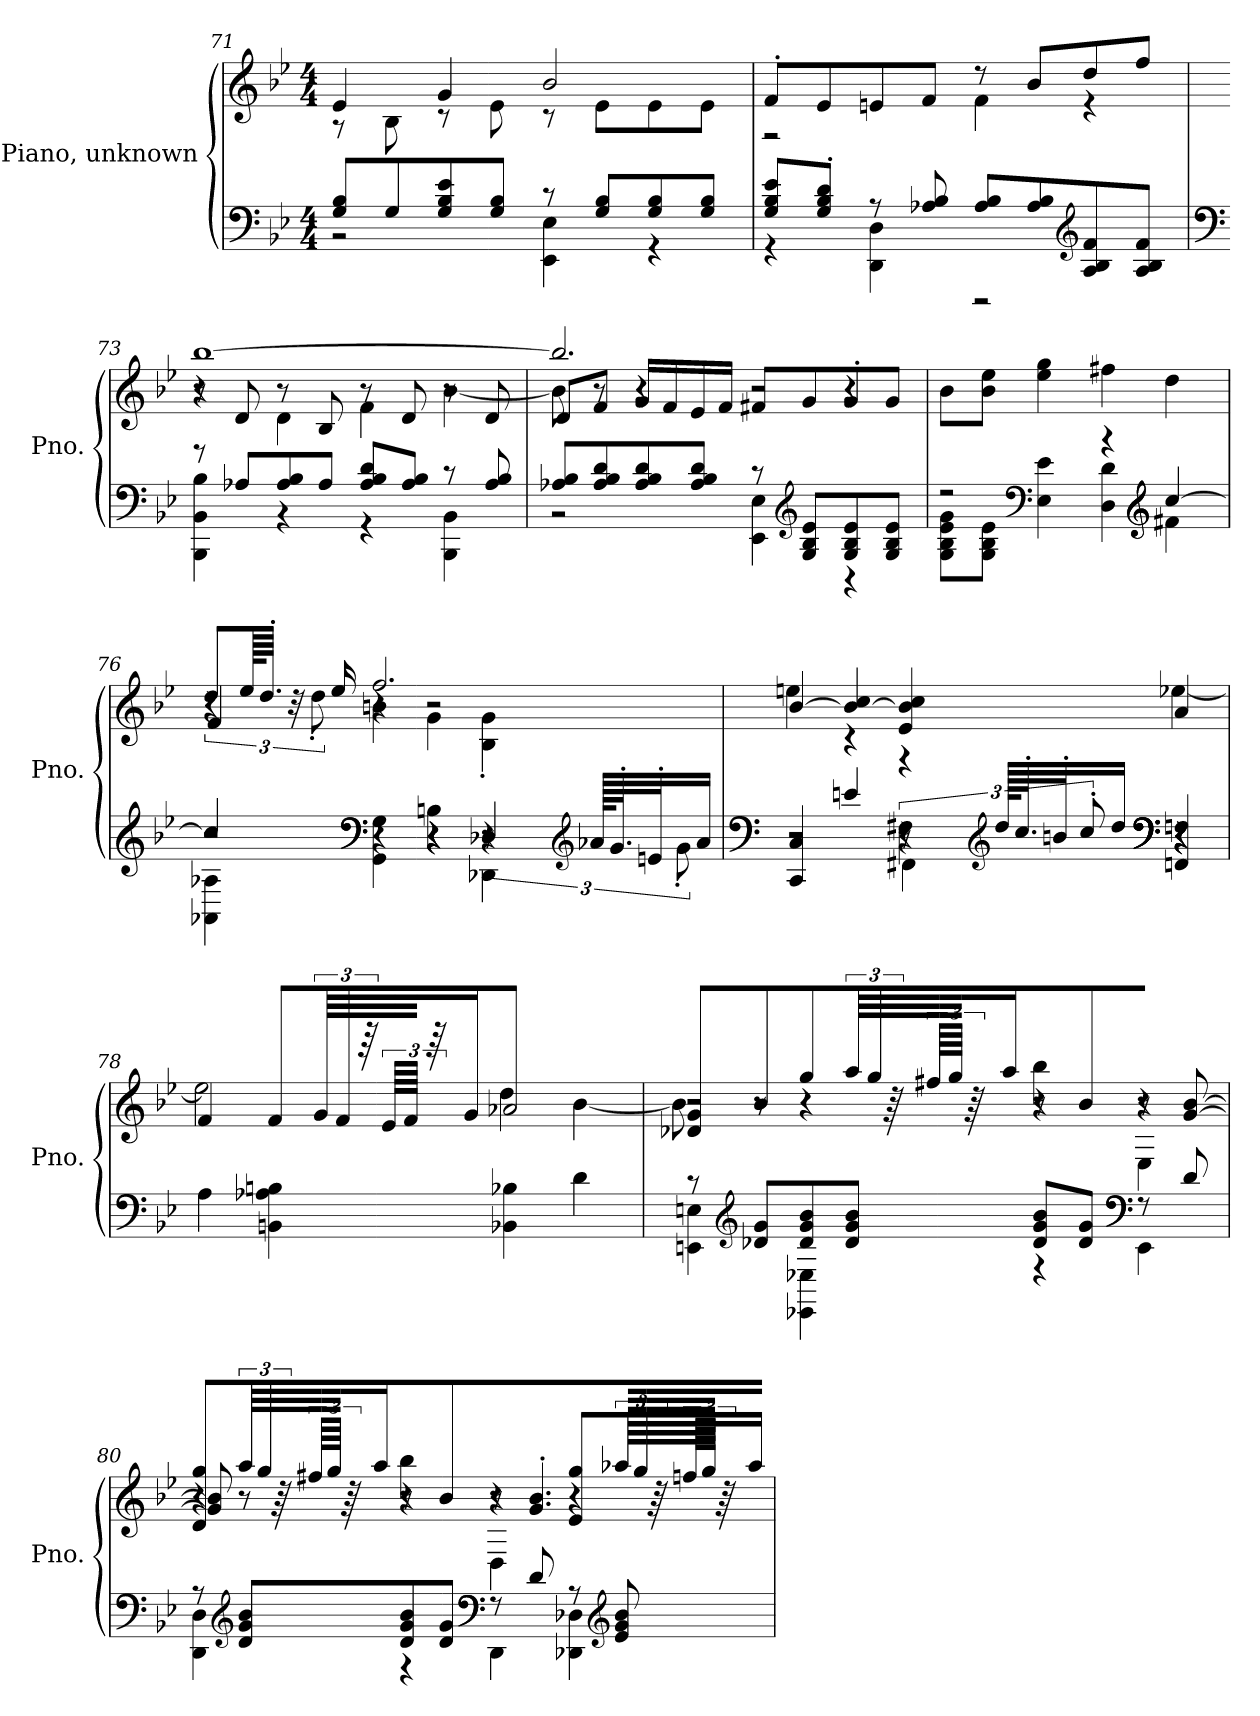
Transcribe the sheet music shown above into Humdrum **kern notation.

**kern	**kern
*part1	*part1
*staff2	*staff1
*I"Piano, unknown	*
*I'Pno.	*
*clefF4	*clefG2
*k[b-e-]	*k[b-e-]
*M4/4	*M4/4
=71	=71
*^	*^
8G/ 8B-/L	2r	4e-/	8r
8G/	.	.	8B-\
8G/ 8B-/ 8e-/	.	4g/	8r
8G/ 8B-/J	.	.	8e-\
8r	4EE-\ 4E-\	2b-/	8r
8G/ 8B-/L	.	.	8e-\L
8G/ 8B-/	4r	.	8e-\
8G/ 8B-/J	.	.	8e-\J
=72	=72	=72	=72
8G/ 8B-/ 8e-/L	4r	8f'/L	2r
8G/' 8B-/' 8d/'J	.	8e-/	.
8r	4DD\ 4D\	8en/	.
8A-X/ 8B-/	.	8f/J	.
8A-/ 8B-/L	2r	8r	4f\
8A-/ 8B-/	.	8b-/L	.
*clefG2	*	*	*
8A-/ 8B-/ 8f/	.	8dd/	4r
8A-/ 8B-/ 8f/J	.	8ff/J	.
*	*	*v	*v
!!LO:PB:g=z
=73	=73	=73
*clefF4	*	*
*	*	*^
*	*	*	*^
8r	4BBB-\ 4BB-\ 4B-\	[1bb-	4r	8r
8A-X/L	.	.	.	8d/
8A-/ 8B-/	4r	.	4d\	8r
8A-/J	.	.	.	8B-/
8A-/ 8B-/ 8d/L	4r	.	4f\	8r
8A-/ 8B-/J	.	.	.	8d/
8r	4BBB-\ 4BB-\	.	[4b-\	8r
8A-/ 8B-/	.	.	.	8d/
=74	=74	=74	=74	=74
8A-X/ 8B-/L	2r	2.bb-/]	8b-\]	8d/L
8A-/ 8B-/ 8d/	.	.	8r	8f/J
8A-/ 8B-/ 8d/	.	.	4r	16g/LL
.	.	.	.	16f/
8A-/ 8B-/ 8d/J	.	.	.	16e-/
.	.	.	.	16f/JJ
8r	4EE-\ 4E-\	.	2r	8f#X/L
*clefG2	*	*	*	*
8G/ 8B-/ 8e-/L	.	.	.	8g/
8G/ 8B-/ 8e-/	4r	4r	.	8g'/
8G/ 8B-/ 8e-/J	.	.	.	8g/J
*	*	*v	*v	*v
=75	=75	=75
2r	8G\ 8B-\ 8e-\ 8g\L	8b-\L
.	8G\ 8B-\ 8e-\J	8b-\ 8ee-\J
*clefF4	*	*
.	4E-\ 4e-\	4ee-\ 4gg\
4r	4D\ 4d\	4ff#X\
*clefG2	*	*
[4cc/	4f#X\	4dd\
!!LO:LB:g=z
=76	=76	=76
*^	*	*^
*	*	*^	*	*^
4cc/]	4AA-X\ 4A-X\	2r	2r	8dd/L	6r	4f/
.	.	.	.	128ee-/KLLL	.	.
.	.	.	.	64.dd'/JJJJ	.	.
.	.	.	.	32r	.	.
.	.	.	.	.	12dd'\	.
.	.	.	.	16ee-/	.	.
*clefF4	*	*	*	*	*	*
4r	4GG\ 4G\	.	.	2.ff/	4bn\	4r
4r	4Bn\	4r	4r	.	4g\	2r
8r	6r	4D-X/	4DD-X\	.	4B-\' 4g\'	.
*clefG2	*	*	*	*	*	*
128a-X/KLLLL	.	.	.	.	.	.
64.g'/J	.	.	.	.	.	.
32en'/J	.	.	.	.	.	.
.	12g'\	.	.	.	.	.
16a-/JJ	.	.	.	.	.	.
*	*	*	*	*v	*v	*v
=77	=77	=77	=77	=77
*clefF4	*	*	*	*
*	*	*	*	*^
2r	2r	4CC/ 4C/	2r	[4b-/	4een\
.	.	4en/	.	4b-/_ 4cc/	4r
8r	4F#X\	6r	4FF#X\	4e-/ 4b-/] 4cc/	4r
*clefG2	*	*	*	*	*
128dd/KLLLL	.	.	.	.	.
64.cc'/J	.	.	.	.	.
32bn'/J	.	.	.	.	.
.	.	12cc'/	.	.	.
16dd/JJ	.	.	.	.	.
*clefF4	*	*	*	*	*
4r	4r	4FFn/ 4Fn/	4r	4a/	[4ee-X\
*v	*v	*v	*v	*	*
!!LO:LB:g=z	!!
=78	=78	=78
4A\	4f/	2ee-\]
4BBn\ 4A-X\ 4Bn\	8f/L	.
.	96g/LLL	.
.	96f/JJJJ	.
.	96r	.
.	96e-/LLLL	.
.	96f/JJJJ	.
.	96r	.
.	16g/	.
4BB-X\ 4B-X\	2a-X/	4dd\
4d\	.	[4b-\
=79	=79	=79
*^	*	*^
8r	4EEn\ 4En\	8d-X/ 8g/L	8b-\]	2r
*clefG2	*	*	*	*
8d-X/ 8g/L	.	8b-/	8r	.
8d-/ 8g/ 8b-/	4EE-X\ 4E-X\	8gg/	4r	.
8d-/ 8g/ 8b-/J	.	96aa/LLL	.	.
.	.	96gg/JJJJ	.	.
.	.	96r	.	.
.	.	96ff#X/LLLL	.	.
.	.	96gg/JJJJ	.	.
.	.	96r	.	.
.	.	16aa/	.	.
8d-/ 8g/ 8b-/L	4r	8r	4bb-\	4r
8d-/ 8g/J	.	8b-/	.	.
*clefF4	*	*	*	*
8r	4EE-\	4r	4E-\	8r
8d-/	.	.	.	[8g/ [8b-/
!!LO:LB:g=z	!!	!!
=80	=80	=80	=80	=80
8r	4DD\ 4D\	8d/ 8gg/L	4r	8g/] 8b-/]
*clefG2	*	*	*	*
8d/ 8g/ 8b-/L	.	96aa/LLL	.	8r
.	.	96gg/JJJJ	.	.
.	.	96r	.	.
.	.	96ff#X/LLLL	.	.
.	.	96gg/JJJJ	.	.
.	.	96r	.	.
.	.	16aa/	.	.
8d/ 8g/ 8b-/	4r	8r	4bb-\	4r
8d/ 8g/J	.	8b-/	.	.
*clefF4	*	*	*	*
8r	4DD\	4r	4D\	8r
8d/	.	.	.	4.g/' 4.b-/'
8r	4DD-X\ 4D-X\	8e-/ 8gg/L	4r	.
*clefG2	*	*	*	*
8e-/ 8g/ 8b-/	.	96aa-X/LLL	.	.
.	.	96gg/JJJJ	.	.
.	.	96r	.	.
.	.	96ffn/LLLL	.	.
.	.	96gg/JJJJ	.	.
.	.	96r	.	.
.	.	16aa-/	.	.
*v	*v	*	*	*
*	*v	*v	*v
=	=
*-	*-
